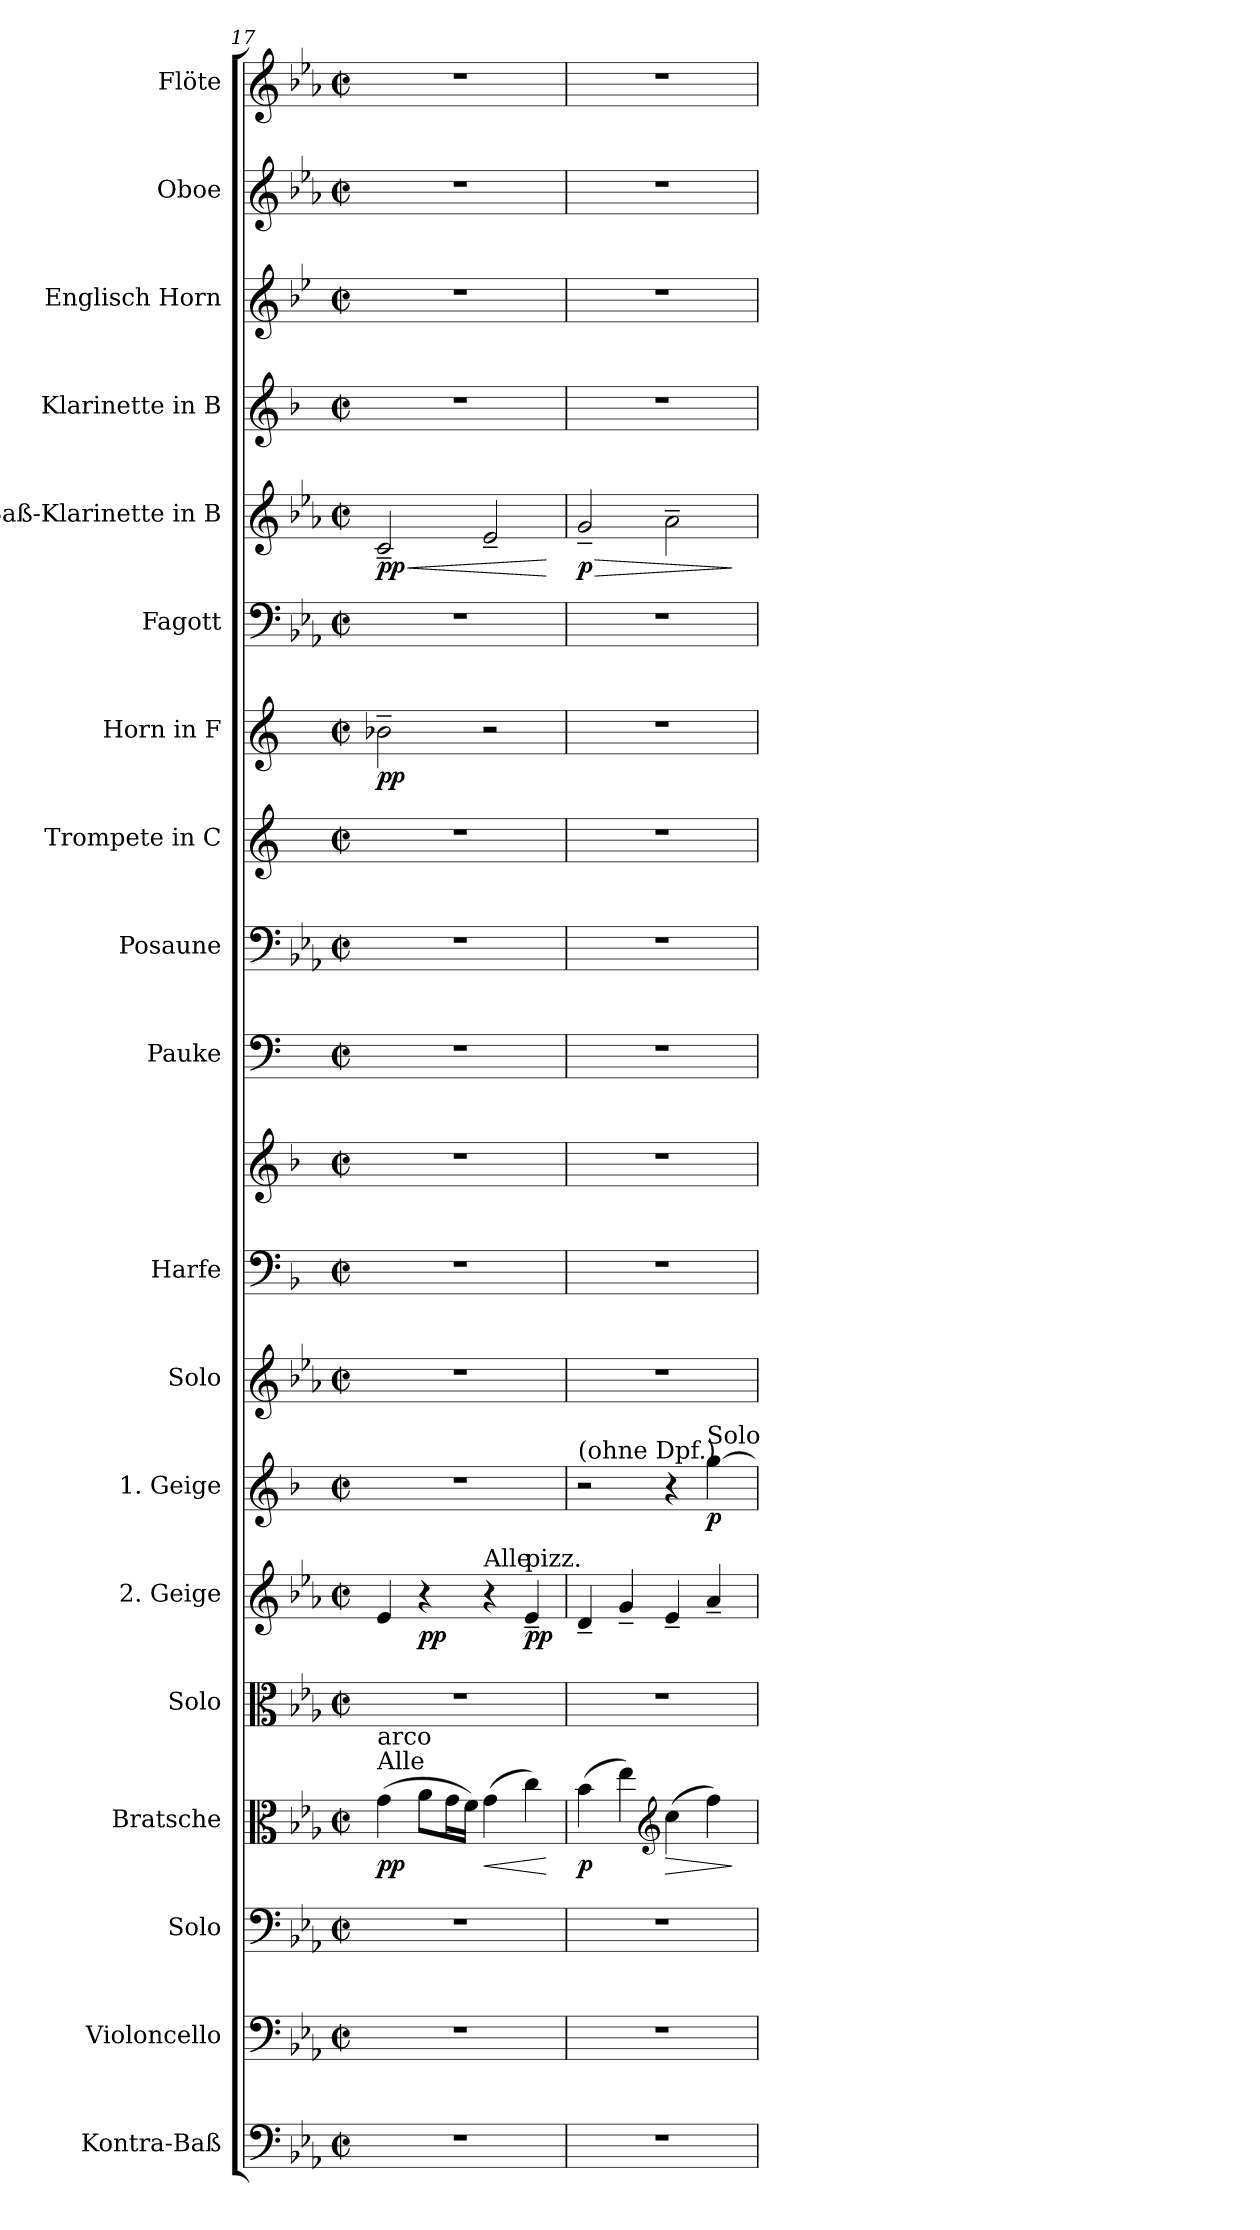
**kern	**kern	**kern	**kern	**dynam	**kern	**kern	**dynam	**kern	**dynam	**kern	**kern	**kern	**kern	**kern	**kern	**kern	**dynam	**kern	**kern	**dynam	**kern	**kern	**kern	**kern
*part19	*part18	*part17	*part16	*part16	*part15	*part14	*part14	*part13	*part13	*part12	*part11	*part11	*part10	*part9	*part8	*part7	*part7	*part6	*part5	*part5	*part4	*part3	*part2	*part1
*staff20	*staff19	*staff18	*staff17	*staff17	*staff16	*staff15	*staff15	*staff14	*staff14	*staff13	*staff12	*staff11	*staff10	*staff9	*staff8	*staff7	*staff7	*staff6	*staff5	*staff5	*staff4	*staff3	*staff2	*staff1
*I"Kontra-Baß	*I"Violoncello	*I"Solo	*I"Bratsche	*	*I"Solo	*I"2. Geige	*	*I"1. Geige	*	*I"Solo	*I"Harfe	*	*I"Pauke	*I"Posaune	*I"Trompete in C	*I"Horn in F	*	*I"Fagott	*I"Baß-Klarinette in B	*	*I"Klarinette in B	*I"Englisch Horn	*I"Oboe	*I"Flöte
*	*I'Vlc.	*I'Solo	*I'Br.	*	*I'Solo	*I'2. Gg	*	*I'1. Gg.	*	*I'Solo	*I'Hrf.	*	*I'Pk.	*I'Pos.	*I'Trp.	*I'Hr. F	*	*I'Fg.	*	*	*I'Kl. B	*I'E. H.	*I'Ob.	*I'Fl.
*clefF4	*clefF4	*clefF4	*clefC3	*	*clefC3	*clefG2	*	*clefG2	*	*clefG2	*clefF4	*clefG2	*clefF4	*clefF4	*clefG2	*clefG2	*	*clefF4	*clefG2	*	*clefG2	*clefG2	*clefG2	*clefG2
*ITrd7c12	*	*	*	*	*	*	*	*ITrd1c2	*	*	*ITrd1c2	*ITrd1c2	*	*	*	*ITrd4c7	*	*	*ITrd8c14	*	*ITrd1c2	*ITrd4c7	*	*
*k[b-e-a-]	*k[b-e-a-]	*k[b-e-a-]	*k[b-e-a-]	*	*k[b-e-a-]	*k[b-e-a-]	*	*k[b-e-a-]	*	*k[b-e-a-]	*k[b-e-a-]	*k[b-e-a-]	*k[]	*k[b-e-a-]	*k[]	*k[b-]	*	*k[b-e-a-]	*k[b-e-a-]	*	*k[b-e-a-]	*k[b-e-a-]	*k[b-e-a-]	*k[b-e-a-]
*M2/2	*M2/2	*M2/2	*M2/2	*	*M2/2	*M2/2	*	*M2/2	*	*M2/2	*M2/2	*M2/2	*M2/2	*M2/2	*M2/2	*M2/2	*	*M2/2	*M2/2	*	*M2/2	*M2/2	*M2/2	*M2/2
*met(c|)	*met(c|)	*met(c|)	*met(c|)	*	*met(c|)	*met(c|)	*	*met(c|)	*	*met(c|)	*met(c|)	*met(c|)	*met(c|)	*met(c|)	*met(c|)	*met(c|)	*	*met(c|)	*met(c|)	*	*met(c|)	*met(c|)	*met(c|)	*met(c|)
*MM120	*MM120	*MM120	*MM120	*	*MM120	*MM120	*	*MM120	*	*MM120	*MM120	*MM120	*MM120	*MM120	*MM120	*MM120	*	*MM120	*MM120	*	*MM120	*MM120	*MM120	*MM120
=17	=17	=17	=17	=17	=17	=17	=17	=17	=17	=17	=17	=17	=17	=17	=17	=17	=17	=17	=17	=17	=17	=17	=17	=17
!	!	!	!LO:TX:a:t=Alle	!	!	!	!	!	!	!	!	!	!	!	!	!	!	!	!	!	!	!	!	!
!	!	!	!LO:TX:a:t=arco	!	!	!	!	!	!	!	!	!	!	!	!	!	!	!	!	!	!	!	!	!
!	!	!	!	!LO:DY:b	!	!	!	!	!	!	!	!	!	!	!	!	!LO:DY:b	!	!	!LO:HP:b	!	!	!	!
!	!	!	!	!	!	!	!	!	!	!	!	!	!	!	!	!	!	!	!	!LO:DY:n=1:b	!	!	!	!
1r	1r	1r	(>4g\	pp	1r	4e-/	.	1r	.	1r	1r	1r	1r	1r	1r	2e-X~\	pp	1r	2C~/	< pp	1r	1r	1r	1r
!	!	!	!	!	!	!	!LO:DY:b	!	!	!	!	!	!	!	!	!	!	!	!	!	!	!	!	!
.	.	.	8a-\L	.	.	4r	pp	.	.	.	.	.	.	.	.	.	.	.	.	.	.	.	.	.
.	.	.	16g\L	.	.	.	.	.	.	.	.	.	.	.	.	.	.	.	.	.	.	.	.	.
.	.	.	16f\JJ)	.	.	.	.	.	.	.	.	.	.	.	.	.	.	.	.	.	.	.	.	.
!	!	!	!	!	!	!LO:TX:a:t=Alle	!	!	!	!	!	!	!	!	!	!	!	!	!	!	!	!	!	!
!	!	!	!	!LO:HP:b	!	!	!	!	!	!	!	!	!	!	!	!	!	!	!	!	!	!	!	!
.	.	.	(>4g\	<	.	4r	.	.	.	.	.	.	.	.	.	2r	.	.	2E-~/	.	.	.	.	.
!	!	!	!	!	!	!LO:TX:a:t=pizz.	!	!	!	!	!	!	!	!	!	!	!	!	!	!	!	!	!	!
!	!	!	!	!	!	!	!LO:DY:b	!	!	!	!	!	!	!	!	!	!	!	!	!	!	!	!	!
.	.	.	4cc\)	.	.	4e-~/	pp	.	.	.	.	.	.	.	.	.	.	.	.	.	.	.	.	.
.	.	.	.	[	.	.	.	.	.	.	.	.	.	.	.	.	.	.	.	[	.	.	.	.
=18	=18	=18	=18	=18	=18	=18	=18	=18	=18	=18	=18	=18	=18	=18	=18	=18	=18	=18	=18	=18	=18	=18	=18	=18
!	!	!	!	!	!	!	!	!LO:TX:a:t=(ohne Dpf.)	!	!	!	!	!	!	!	!	!	!	!	!	!	!	!	!
!	!	!	!	!LO:DY:b	!	!	!	!	!	!	!	!	!	!	!	!	!	!	!	!LO:HP:b	!	!	!	!
!	!	!	!	!	!	!	!	!	!	!	!	!	!	!	!	!	!	!	!	!LO:DY:n=1:b	!	!	!	!
1r	1r	1r	(>4b-\	p	1r	4d~/	.	2r	.	1r	1r	1r	1r	1r	1r	1r	.	1r	2G~/	> p	1r	1r	1r	1r
.	.	.	4ee-\)	.	.	4g~/	.	.	.	.	.	.	.	.	.	.	.	.	.	.	.	.	.	.
*	*	*	*clefG2	*	*	*	*	*	*	*	*	*	*	*	*	*	*	*	*	*	*	*	*	*
!	!	!	!	!LO:HP:b	!	!	!	!	!	!	!	!	!	!	!	!	!	!	!	!	!	!	!	!
.	.	.	(>4cc\	>	.	4e-~/	.	4r	.	.	.	.	.	.	.	.	.	.	2A-~\	.	.	.	.	.
!	!	!	!	!	!	!	!	!LO:TX:a:t=Solo	!	!	!	!	!	!	!	!	!	!	!	!	!	!	!	!
!	!	!	!	!	!	!	!	!	!LO:DY:b	!	!	!	!	!	!	!	!	!	!	!	!	!	!	!
.	.	.	4ff\)	.	.	4a-~/	.	[4ff\	p	.	.	.	.	.	.	.	.	.	.	.	.	.	.	.
.	.	.	.	]	.	.	.	.	.	.	.	.	.	.	.	.	.	.	.	]	.	.	.	.
=	=	=	=	=	=	=	=	=	=	=	=	=	=	=	=	=	=	=	=	=	=	=	=	=
*-	*-	*-	*-	*-	*-	*-	*-	*-	*-	*-	*-	*-	*-	*-	*-	*-	*-	*-	*-	*-	*-	*-	*-	*-
